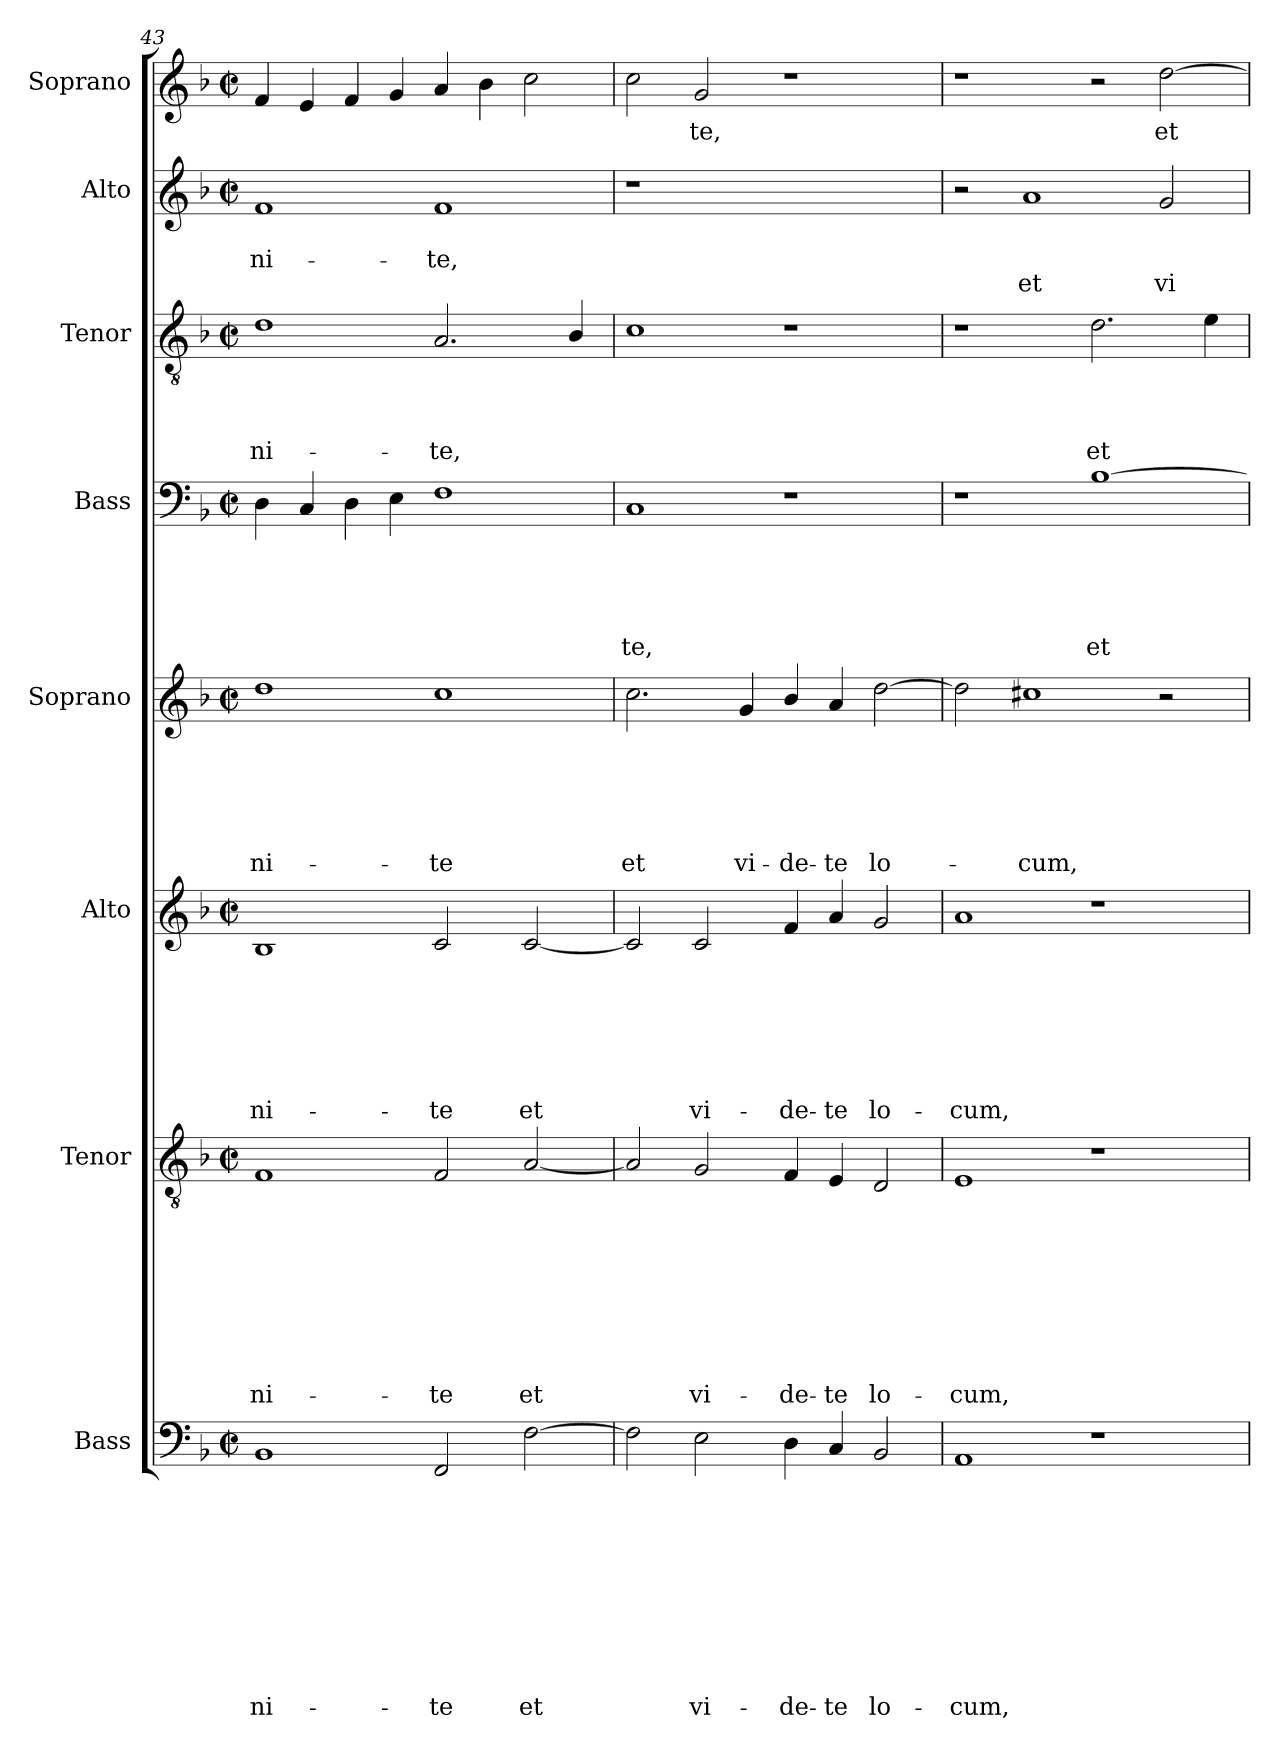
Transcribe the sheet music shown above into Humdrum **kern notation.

**kern	**text	**text	**text	**text	**text	**text	**text	**text	**text	**text	**kern	**text	**text	**text	**text	**text	**text	**text	**text	**text	**kern	**text	**text	**text	**text	**text	**text	**text	**kern	**text	**text	**text	**text	**text	**text	**kern	**text	**text	**text	**text	**text	**kern	**text	**text	**text	**text	**kern	**text	**text	**text	**kern	**text
*part8	*part8	*part8	*part8	*part8	*part8	*part8	*part8	*part8	*part8	*part8	*part7	*part7	*part7	*part7	*part7	*part7	*part7	*part7	*part7	*part7	*part6	*part6	*part6	*part6	*part6	*part6	*part6	*part6	*part5	*part5	*part5	*part5	*part5	*part5	*part5	*part4	*part4	*part4	*part4	*part4	*part4	*part3	*part3	*part3	*part3	*part3	*part2	*part2	*part2	*part2	*part1	*part1
*staff8	*staff8	*staff8	*staff8	*staff8	*staff8	*staff8	*staff8	*staff8	*staff8	*staff8	*staff7	*staff7	*staff7	*staff7	*staff7	*staff7	*staff7	*staff7	*staff7	*staff7	*staff6	*staff6	*staff6	*staff6	*staff6	*staff6	*staff6	*staff6	*staff5	*staff5	*staff5	*staff5	*staff5	*staff5	*staff5	*staff4	*staff4	*staff4	*staff4	*staff4	*staff4	*staff3	*staff3	*staff3	*staff3	*staff3	*staff2	*staff2	*staff2	*staff2	*staff1	*staff1
*I"Bass	*	*	*	*	*	*	*	*	*	*	*I"Tenor	*	*	*	*	*	*	*	*	*	*I"Alto	*	*	*	*	*	*	*	*I"Soprano	*	*	*	*	*	*	*I"Bass	*	*	*	*	*	*I"Tenor	*	*	*	*	*I"Alto	*	*	*	*I"Soprano	*
*I'B.	*	*	*	*	*	*	*	*	*	*	*I'T.	*	*	*	*	*	*	*	*	*	*I'A. 2	*	*	*	*	*	*	*	*I'S.	*	*	*	*	*	*	*I'B.	*	*	*	*	*	*I'T.	*	*	*	*	*I'A.	*	*	*	*I'S.	*
*clefF4	*	*	*	*	*	*	*	*	*	*	*clefGv2	*	*	*	*	*	*	*	*	*	*clefG2	*	*	*	*	*	*	*	*clefG2	*	*	*	*	*	*	*clefF4	*	*	*	*	*	*clefGv2	*	*	*	*	*clefG2	*	*	*	*clefG2	*
*k[b-]	*	*	*	*	*	*	*	*	*	*	*k[b-]	*	*	*	*	*	*	*	*	*	*k[b-]	*	*	*	*	*	*	*	*k[b-]	*	*	*	*	*	*	*k[b-]	*	*	*	*	*	*k[b-]	*	*	*	*	*k[b-]	*	*	*	*k[b-]	*
*F:	*	*	*	*	*	*	*	*	*	*	*F:	*	*	*	*	*	*	*	*	*	*F:	*	*	*	*	*	*	*	*F:	*	*	*	*	*	*	*F:	*	*	*	*	*	*F:	*	*	*	*	*F:	*	*	*	*F:	*
*M2/2	*	*	*	*	*	*	*	*	*	*	*M2/2	*	*	*	*	*	*	*	*	*	*M2/2	*	*	*	*	*	*	*	*M2/2	*	*	*	*	*	*	*M2/2	*	*	*	*	*	*M2/2	*	*	*	*	*M2/2	*	*	*	*M2/2	*
*met(c|)	*	*	*	*	*	*	*	*	*	*	*met(c|)	*	*	*	*	*	*	*	*	*	*met(c|)	*	*	*	*	*	*	*	*met(c|)	*	*	*	*	*	*	*met(c|)	*	*	*	*	*	*met(c|)	*	*	*	*	*met(c|)	*	*	*	*met(c|)	*
=43	=43	=43	=43	=43	=43	=43	=43	=43	=43	=43	=43	=43	=43	=43	=43	=43	=43	=43	=43	=43	=43	=43	=43	=43	=43	=43	=43	=43	=43	=43	=43	=43	=43	=43	=43	=43	=43	=43	=43	=43	=43	=43	=43	=43	=43	=43	=43	=43	=43	=43	=43	=43
!	!	!	!	!	!	!	!	!	!	!LO:LY:b	!	!	!	!	!	!	!	!	!	!LO:LY:b	!	!	!	!	!	!	!	!LO:LY:b	!	!	!	!	!	!	!LO:LY:b	!	!	!	!	!	!	!	!	!	!	!LO:LY:b	!	!	!LO:LY:b	!	!	!
1BB-	.	.	.	.	.	.	.	.	.	-ni-	1F	.	.	.	.	.	.	.	.	-ni-	1B-	.	.	.	.	.	.	-ni-	1dd	.	.	.	.	.	-ni-	4D\	.	.	.	.	.	1d	.	.	.	-ni-	1f	.	-ni-	.	4f/	.
.	.	.	.	.	.	.	.	.	.	.	.	.	.	.	.	.	.	.	.	.	.	.	.	.	.	.	.	.	.	.	.	.	.	.	.	4C/	.	.	.	.	.	.	.	.	.	.	.	.	.	.	4e/	.
.	.	.	.	.	.	.	.	.	.	.	.	.	.	.	.	.	.	.	.	.	.	.	.	.	.	.	.	.	.	.	.	.	.	.	.	4D\	.	.	.	.	.	.	.	.	.	.	.	.	.	.	4f/	.
.	.	.	.	.	.	.	.	.	.	.	.	.	.	.	.	.	.	.	.	.	.	.	.	.	.	.	.	.	.	.	.	.	.	.	.	4E\	.	.	.	.	.	.	.	.	.	.	.	.	.	.	4g/	.
!	!	!	!	!	!	!	!	!	!	!LO:LY:b	!	!	!	!	!	!	!	!	!	!LO:LY:b	!	!	!	!	!	!	!	!LO:LY:b	!	!	!	!	!	!	!LO:LY:b	!	!	!	!	!	!	!	!	!	!	!LO:LY:b	!	!	!LO:LY:b	!	!	!
2FF/	.	.	.	.	.	.	.	.	.	-te	2F/	.	.	.	.	.	.	.	.	-te	2c/	.	.	.	.	.	.	-te	1cc	.	.	.	.	.	-te	1F	.	.	.	.	.	2.A/	.	.	.	-te,	1f	.	-te,	.	4a/	.
.	.	.	.	.	.	.	.	.	.	.	.	.	.	.	.	.	.	.	.	.	.	.	.	.	.	.	.	.	.	.	.	.	.	.	.	.	.	.	.	.	.	.	.	.	.	.	.	.	.	.	4b-\	.
!	!	!	!	!	!	!	!	!	!	!LO:LY:b	!	!	!	!	!	!	!	!	!	!LO:LY:b	!	!	!	!	!	!	!	!LO:LY:b	!	!	!	!	!	!	!	!	!	!	!	!	!	!	!	!	!	!	!	!	!	!	!	!
[<2F\	.	.	.	.	.	.	.	.	.	et	[<2A/	.	.	.	.	.	.	.	.	et	[<2c/	.	.	.	.	.	.	et	.	.	.	.	.	.	.	.	.	.	.	.	.	.	.	.	.	.	.	.	.	.	2cc\	.
.	.	.	.	.	.	.	.	.	.	.	.	.	.	.	.	.	.	.	.	.	.	.	.	.	.	.	.	.	.	.	.	.	.	.	.	.	.	.	.	.	.	4B-/	.	.	.	.	.	.	.	.	.	.
!!LO:LB:g=z
=44	=44	=44	=44	=44	=44	=44	=44	=44	=44	=44	=44	=44	=44	=44	=44	=44	=44	=44	=44	=44	=44	=44	=44	=44	=44	=44	=44	=44	=44	=44	=44	=44	=44	=44	=44	=44	=44	=44	=44	=44	=44	=44	=44	=44	=44	=44	=44	=44	=44	=44	=44	=44
!	!	!	!	!	!	!	!	!	!	!	!	!	!	!	!	!	!	!	!	!	!	!	!	!	!	!	!	!	!	!	!	!	!	!	!LO:LY:b	!	!	!	!	!	!LO:LY:b	!	!	!	!	!	!LO:N:vis=1	!	!	!	!	!
2F\]	.	.	.	.	.	.	.	.	.	.	2A/]	.	.	.	.	.	.	.	.	.	2c/]	.	.	.	.	.	.	.	2.cc\	.	.	.	.	.	et	1C	.	.	.	.	-te,	1c	.	.	.	.	1r	.	.	.	2cc\	.
!	!	!	!	!	!	!	!	!	!	!LO:LY:b	!	!	!	!	!	!	!	!	!	!LO:LY:b	!	!	!	!	!	!	!	!LO:LY:b	!	!	!	!	!	!	!	!	!	!	!	!	!	!	!	!	!	!	!	!	!	!	!	!LO:LY:b
2E\	.	.	.	.	.	.	.	.	.	vi-	2G/	.	.	.	.	.	.	.	.	vi-	2c/	.	.	.	.	.	.	vi-	.	.	.	.	.	.	.	.	.	.	.	.	.	.	.	.	.	.	.	.	.	.	2g/	-te,
!	!	!	!	!	!	!	!	!	!	!	!	!	!	!	!	!	!	!	!	!	!	!	!	!	!	!	!	!	!	!	!	!	!	!	!LO:LY:b	!	!	!	!	!	!	!	!	!	!	!	!	!	!	!	!	!
.	.	.	.	.	.	.	.	.	.	.	.	.	.	.	.	.	.	.	.	.	.	.	.	.	.	.	.	.	4g/	.	.	.	.	.	vi-	.	.	.	.	.	.	.	.	.	.	.	.	.	.	.	.	.
!	!	!	!	!	!	!	!	!	!	!LO:LY:b	!	!	!	!	!	!	!	!	!	!LO:LY:b	!	!	!	!	!	!	!	!LO:LY:b	!	!	!	!	!	!	!LO:LY:b	!	!	!	!	!	!	!	!	!	!	!	!	!	!	!	!	!
4D\	.	.	.	.	.	.	.	.	.	-de-	4F/	.	.	.	.	.	.	.	.	-de-	4f/	.	.	.	.	.	.	-de-	4b-/	.	.	.	.	.	-de-	1r	.	.	.	.	.	1r	.	.	.	.	1ryy	.	.	.	1r	.
!	!	!	!	!	!	!	!	!	!	!LO:LY:b	!	!	!	!	!	!	!	!	!	!LO:LY:b	!	!	!	!	!	!	!	!LO:LY:b	!	!	!	!	!	!	!LO:LY:b	!	!	!	!	!	!	!	!	!	!	!	!	!	!	!	!	!
4C/	.	.	.	.	.	.	.	.	.	-te	4E/	.	.	.	.	.	.	.	.	-te	4a/	.	.	.	.	.	.	-te	4a/	.	.	.	.	.	-te	.	.	.	.	.	.	.	.	.	.	.	.	.	.	.	.	.
!	!	!	!	!	!	!	!	!	!	!LO:LY:b	!	!	!	!	!	!	!	!	!	!LO:LY:b	!	!	!	!	!	!	!	!LO:LY:b	!	!	!	!	!	!	!LO:LY:b	!	!	!	!	!	!	!	!	!	!	!	!	!	!	!	!	!
2BB-/	.	.	.	.	.	.	.	.	.	lo-	2D/	.	.	.	.	.	.	.	.	lo-	2g/	.	.	.	.	.	.	lo-	[>2dd\	.	.	.	.	.	lo-	.	.	.	.	.	.	.	.	.	.	.	.	.	.	.	.	.
=45	=45	=45	=45	=45	=45	=45	=45	=45	=45	=45	=45	=45	=45	=45	=45	=45	=45	=45	=45	=45	=45	=45	=45	=45	=45	=45	=45	=45	=45	=45	=45	=45	=45	=45	=45	=45	=45	=45	=45	=45	=45	=45	=45	=45	=45	=45	=45	=45	=45	=45	=45	=45
!	!	!	!	!	!	!	!	!	!	!LO:LY:b	!	!	!	!	!	!	!	!	!	!LO:LY:b	!	!	!	!	!	!	!	!LO:LY:b	!	!	!	!	!	!	!	!	!	!	!	!	!	!	!	!	!	!	!	!	!	!	!	!
1AA	.	.	.	.	.	.	.	.	.	-cum,	1E	.	.	.	.	.	.	.	.	-cum,	1a	.	.	.	.	.	.	-cum,	2dd\]	.	.	.	.	.	.	1r	.	.	.	.	.	1r	.	.	.	.	2r	.	.	.	1r	.
!	!	!	!	!	!	!	!	!	!	!	!	!	!	!	!	!	!	!	!	!	!	!	!	!	!	!	!	!	!	!	!	!	!	!	!LO:LY:b	!	!	!	!	!	!	!	!	!	!	!	!	!	!	!LO:LY:b	!	!
.	.	.	.	.	.	.	.	.	.	.	.	.	.	.	.	.	.	.	.	.	.	.	.	.	.	.	.	.	1cc#X	.	.	.	.	.	-cum,	.	.	.	.	.	.	.	.	.	.	.	1a	.	.	et	.	.
!	!	!	!	!	!	!	!	!	!	!	!	!	!	!	!	!	!	!	!	!	!	!	!	!	!	!	!	!	!	!	!	!	!	!	!	!	!	!	!	!	!LO:LY:b	!	!	!	!	!LO:LY:b	!	!	!	!	!	!
1r	.	.	.	.	.	.	.	.	.	.	1r	.	.	.	.	.	.	.	.	.	1r	.	.	.	.	.	.	.	.	.	.	.	.	.	.	[>1B-	.	.	.	.	et	2.d\	.	.	.	et	.	.	.	.	2r	.
!	!	!	!	!	!	!	!	!	!	!	!	!	!	!	!	!	!	!	!	!	!	!	!	!	!	!	!	!	!	!	!	!	!	!	!	!	!	!	!	!	!	!	!	!	!	!	!	!	!	!LO:LY:b	!	!LO:LY:b
.	.	.	.	.	.	.	.	.	.	.	.	.	.	.	.	.	.	.	.	.	.	.	.	.	.	.	.	.	2r	.	.	.	.	.	.	.	.	.	.	.	.	.	.	.	.	.	2g/	.	.	vi-	[>2dd\	et
.	.	.	.	.	.	.	.	.	.	.	.	.	.	.	.	.	.	.	.	.	.	.	.	.	.	.	.	.	.	.	.	.	.	.	.	.	.	.	.	.	.	4e\	.	.	.	.	.	.	.	.	.	.
=	=	=	=	=	=	=	=	=	=	=	=	=	=	=	=	=	=	=	=	=	=	=	=	=	=	=	=	=	=	=	=	=	=	=	=	=	=	=	=	=	=	=	=	=	=	=	=	=	=	=	=	=
*-	*-	*-	*-	*-	*-	*-	*-	*-	*-	*-	*-	*-	*-	*-	*-	*-	*-	*-	*-	*-	*-	*-	*-	*-	*-	*-	*-	*-	*-	*-	*-	*-	*-	*-	*-	*-	*-	*-	*-	*-	*-	*-	*-	*-	*-	*-	*-	*-	*-	*-	*-	*-
